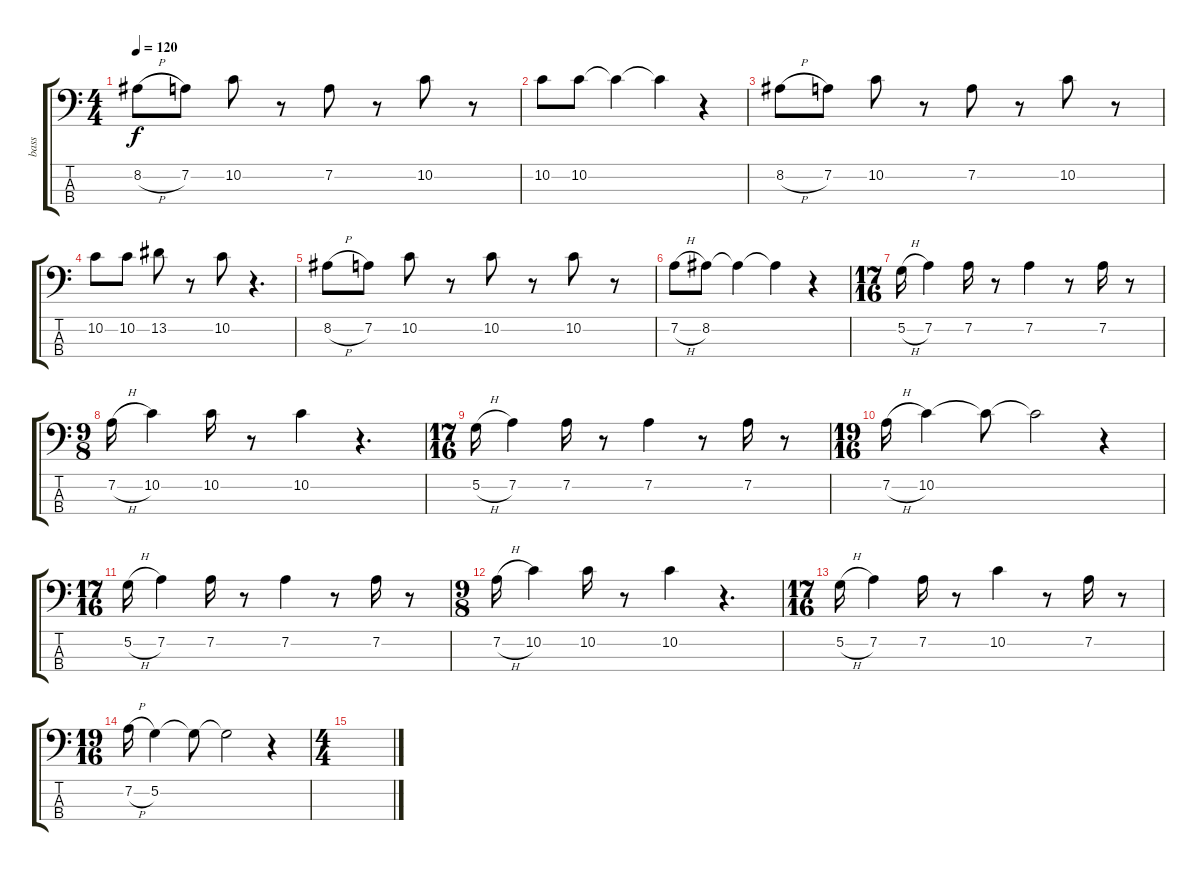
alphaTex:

\track ("bass" "bass") {instrument electricbasspick}
\staff {score tabs}
\tuning (G2 D2 A1 E1) {hide}
\ts (4 4)
\tempo 120
\clef f4
\ks c
8.2{h}.8{dy f} 7.2.8 10.2.8 r.8 7.2.8 r.8 10.2.8 r.8 |
10.2.8 10.2.8 10.2{t}.4 10.2{t}.4 r.4 |
8.2{h}.8 7.2.8 10.2.8 r.8 7.2.8 r.8 10.2.8 r.8 |
10.2.8 10.2.8 13.2.8 r.8 10.2.8 r.4{d} |
8.2{h}.8 7.2.8 10.2.8 r.8 10.2.8 r.8 10.2.8 r.8 |
7.2{h}.8 8.2.8 8.2{t}.4 8.2{t}.4 r.4 |
\ts (17 16)
5.2{h}.16 7.2.4 7.2.16 r.8 7.2.4 r.8 7.2.16 r.8 |
\ts (9 8)
7.2{h}.16 10.2.4 10.2.16 r.8 10.2.4 r.4{d} |
\ts (17 16)
5.2{h}.16 7.2.4 7.2.16 r.8 7.2.4 r.8 7.2.16 r.8 |
\ts (19 16)
7.2{h}.16 10.2.4 10.2{t}.8 10.2{t}.2 r.4 |
\ts (17 16)
5.2{h}.16 7.2.4 7.2.16 r.8 7.2.4 r.8 7.2.16 r.8 |
\ts (9 8)
7.2{h}.16 10.2.4 10.2.16 r.8 10.2.4 r.4{d} |
\ts (17 16)
5.2{h}.16 7.2.4 7.2.16 r.8 10.2.4 r.8 7.2.16 r.8 |
\ts (19 16)
7.2{h}.16 5.2.4 5.2{t}.8 5.2{t}.2 r.4 |
\ts (4 4)
